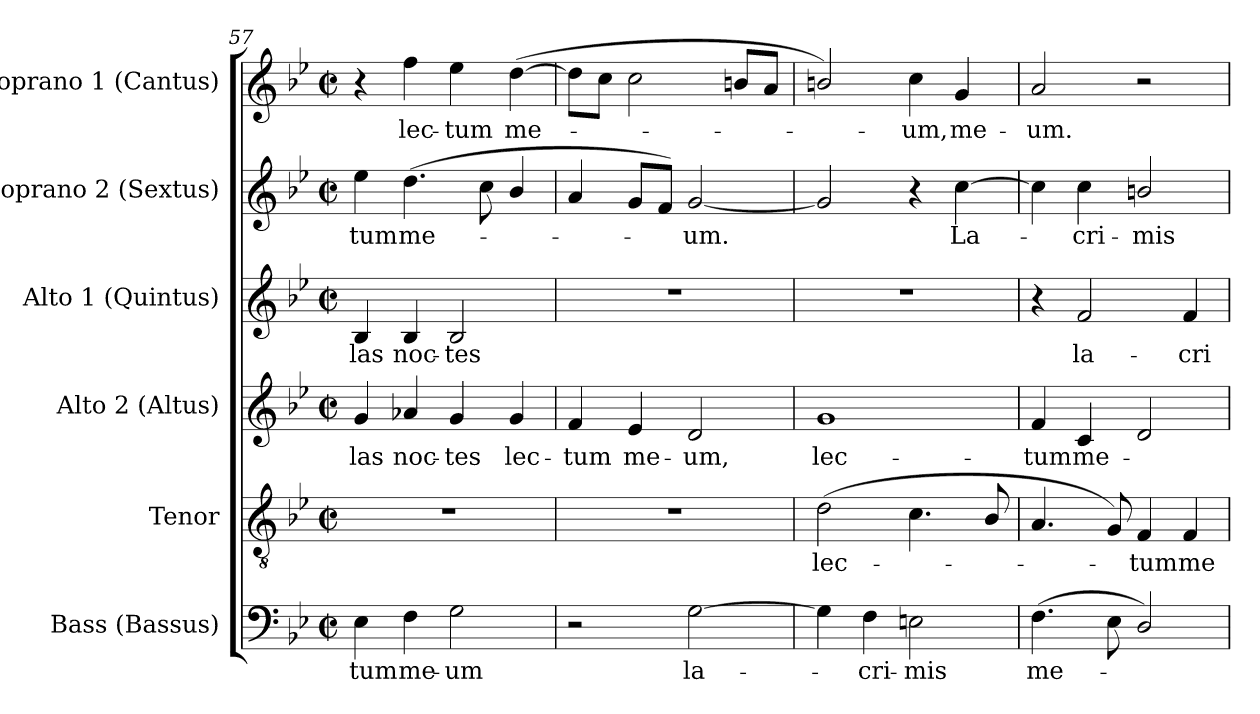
**kern	**text	**kern	**text	**kern	**text	**kern	**text	**kern	**text	**kern	**text
*part6	*part6	*part5	*part5	*part4	*part4	*part3	*part3	*part2	*part2	*part1	*part1
*staff6	*staff6	*staff5	*staff5	*staff4	*staff4	*staff3	*staff3	*staff2	*staff2	*staff1	*staff1
*I"Bass (Bassus)	*	*I"Tenor	*	*I"Alto 2 (Altus)	*	*I"Alto 1 (Quintus)	*	*I"Soprano 2 (Sextus)	*	*I"Soprano 1 (Cantus)	*
*I'B.	*	*I'T.	*	*I'A2.	*	*I'A1.	*	*I'S2.	*	*I'S1.	*
*clefF4	*	*clefGv2	*	*clefG2	*	*clefG2	*	*clefG2	*	*clefG2	*
*	*	*ITrd7c12	*	*	*	*	*	*	*	*	*
*k[b-e-]	*	*k[b-e-]	*	*k[b-e-]	*	*k[b-e-]	*	*k[b-e-]	*	*k[b-e-]	*
*B-:	*	*B-:	*	*B-:	*	*B-:	*	*B-:	*	*B-:	*
*M2/2	*	*M2/2	*	*M2/2	*	*M2/2	*	*M2/2	*	*M2/2	*
*met(c|)	*	*met(c|)	*	*met(c|)	*	*met(c|)	*	*met(c|)	*	*met(c|)	*
=57	=57	=57	=57	=57	=57	=57	=57	=57	=57	=57	=57
!	!LO:LY:b:color=#000000	!	!	!	!	!	!	!	!	!	!
!	!	!	!	!	!LO:LY:b:color=#000000	!	!	!	!	!	!
!	!	!	!	!	!	!	!LO:LY:b:color=#000000	!	!	!	!
!	!	!	!	!	!	!	!	!	!LO:LY:b:color=#000000	!	!
4E-i\	-tum	1r	.	4gi/	-las	4B-i/	-las	4ee-i\	-tum	4r	.
!	!LO:LY:b:color=#000000	!	!	!	!	!	!	!	!	!	!
!	!	!	!	!	!LO:LY:b:color=#000000	!	!	!	!	!	!
!	!	!	!	!	!	!	!LO:LY:b:color=#000000	!	!	!	!
!	!	!	!	!	!	!	!	!	!LO:LY:b:color=#000000	!	!
!	!	!	!	!	!	!	!	!	!	!	!LO:LY:b:color=#000000
4Fi\	me-	.	.	4a-Xi/	noc-	4B-i/	noc-	(4.ddi\	me-	4ffi\	lec-
!	!LO:LY:b:color=#000000	!	!	!	!	!	!	!	!	!	!
!	!	!	!	!	!LO:LY:b:color=#000000	!	!	!	!	!	!
!	!	!	!	!	!	!	!LO:LY:b:color=#000000	!	!	!	!
!	!	!	!	!	!	!	!	!	!	!	!LO:LY:b:color=#000000
2Gi\	-um	.	.	4gi/	-tes	2B-i/	-tes	.	.	4ee-i\	-tum
.	.	.	.	.	.	.	.	8cci\	.	.	.
!	!	!	!	!	!LO:LY:b:color=#000000	!	!	!	!	!	!
!	!	!	!	!	!	!	!	!	!	!	!LO:LY:b:color=#000000
.	.	.	.	4gi/	lec-	.	.	4b-i/	.	([4ddi\	me-
=58	=58	=58	=58	=58	=58	=58	=58	=58	=58	=58	=58
!	!	!	!	!	!LO:LY:b:color=#000000	!	!	!	!	!	!
2r	.	1r	.	4fi/	-tum	1r	.	4ai/	.	8ddi\L]	.
.	.	.	.	.	.	.	.	.	.	8cci\J	.
!	!	!	!	!	!LO:LY:b:color=#000000	!	!	!	!	!	!
.	.	.	.	4e-i/	me-	.	.	8gi/L	.	2cci\	.
.	.	.	.	.	.	.	.	8fi/J)	.	.	.
!	!LO:LY:b:color=#000000	!	!	!	!	!	!	!	!	!	!
!	!	!	!	!	!LO:LY:b:color=#000000	!	!	!	!	!	!
!	!	!	!	!	!	!	!	!	!LO:LY:b:color=#000000	!	!
[2Gi\	la-	.	.	2di/	-um,	.	.	[2gi/	-um.	.	.
.	.	.	.	.	.	.	.	.	.	8bi/L	.
.	.	.	.	.	.	.	.	.	.	8ai/J	.
=59	=59	=59	=59	=59	=59	=59	=59	=59	=59	=59	=59
!	!	!	!LO:LY:b:color=#000000	!	!	!	!	!	!	!	!
!	!	!	!	!	!LO:LY:b:color=#000000	!	!	!	!	!	!
4Gi\]	.	(2Di\	lec-	1gi	lec-	1r	.	2gi/]	.	2bni/)	.
!	!LO:LY:b:color=#000000	!	!	!	!	!	!	!	!	!	!
4Fi\	-cri-	.	.	.	.	.	.	.	.	.	.
!	!LO:LY:b:color=#000000	!	!	!	!	!	!	!	!	!	!
!	!	!	!	!	!	!	!	!	!	!	!LO:LY:b:color=#000000
2Eni\	-mis	4.Ci\	.	.	.	.	.	4r	.	4cci\	-um,
!	!	!	!	!	!	!	!	!	!LO:LY:b:color=#000000	!	!
!	!	!	!	!	!	!	!	!	!	!	!LO:LY:b:color=#000000
.	.	.	.	.	.	.	.	[4cci\	La-	4gi/	me-
.	.	8BB-i/	.	.	.	.	.	.	.	.	.
=60	=60	=60	=60	=60	=60	=60	=60	=60	=60	=60	=60
!	!LO:LY:b:color=#000000	!	!	!	!	!	!	!	!	!	!
!	!	!	!	!	!LO:LY:b:color=#000000	!	!	!	!	!	!
!	!	!	!	!	!	!	!	!	!	!	!LO:LY:b:color=#000000
(4.Fi\	me-	4.AAi/	.	4fi/	-tum	4r	.	4cci\]	.	2ai/	-um.
!	!	!	!	!	!LO:LY:b:color=#000000	!	!	!	!	!	!
!	!	!	!	!	!	!	!LO:LY:b:color=#000000	!	!	!	!
!	!	!	!	!	!	!	!	!	!LO:LY:b:color=#000000	!	!
.	.	.	.	4ci/	me-	2fi/	la-	4cci\	-cri-	.	.
8E-i\	.	8GGi/)	.	.	.	.	.	.	.	.	.
!	!	!	!LO:LY:b:color=#000000	!	!	!	!	!	!	!	!
!	!	!	!	!	!	!	!	!	!LO:LY:b:color=#000000	!	!
2Di/)	.	4FFi/	-tum	2di/	.	.	.	2bni/	-mis	2r	.
!	!	!	!LO:LY:b:color=#000000	!	!	!	!	!	!	!	!
!	!	!	!	!	!	!	!LO:LY:b:color=#000000	!	!	!	!
.	.	4FFi/	me-	.	.	4fi/	-cri-	.	.	.	.
=	=	=	=	=	=	=	=	=	=	=	=
*-	*-	*-	*-	*-	*-	*-	*-	*-	*-	*-	*-
